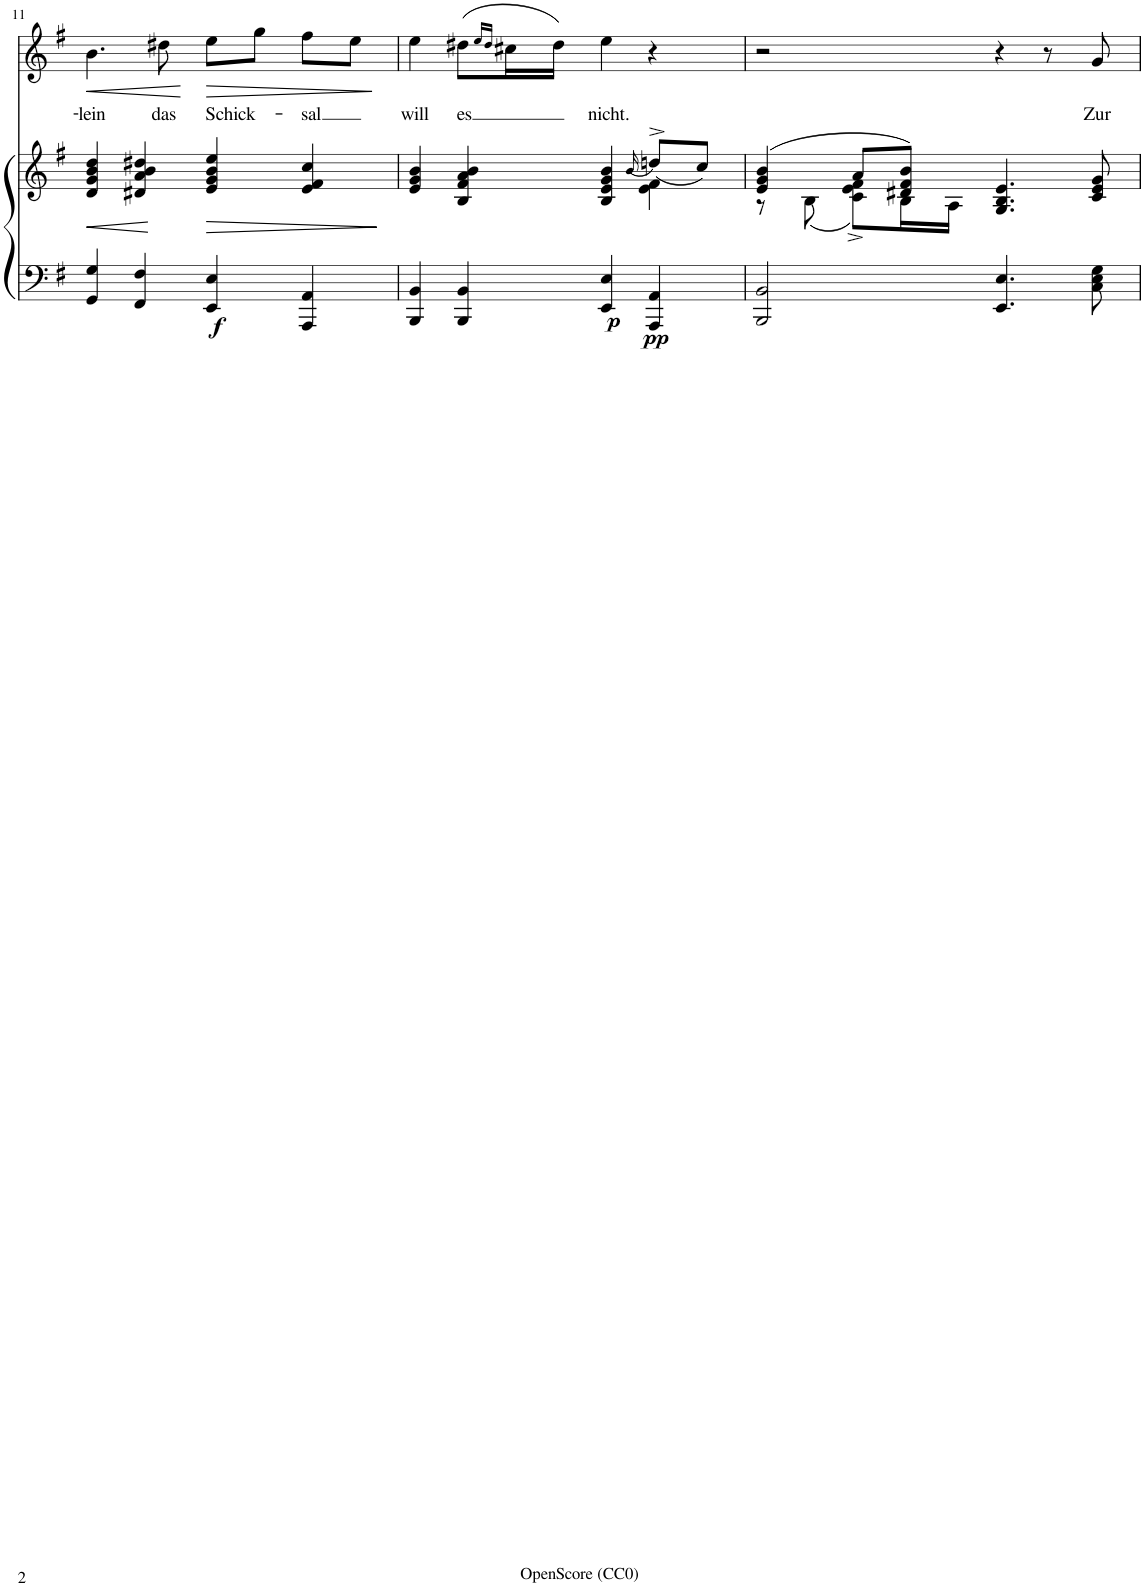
**kern	**kern	**dynam	**kern	**text	**dynam
*part2	*part2	*part2	*part1	*part1	*part1
*staff3	*staff2	*staff2/3	*staff1	*staff1	*staff1
*I"Pianoforte	*	*	*I"Mignon	*	*
*I'Pno	*	*	*	*	*
!!LO:PB:g=z
*clefF4	*clefG2	*	*clefG2	*	*
*k[f#]	*k[f#]	*	*k[f#]	*	*
*G:	*G:	*	*G:	*	*
*M2/2	*M2/2	*	*M2/2	*	*
*met(c|)	*met(c|)	*	*met(c|)	*	*
=11	=11	=11	=11	=11	=11
!	!	!LO:HP:b	!	!LO:LY:b	!LO:HP:b
4GG/ 4G/	4d/ 4g/ 4b/ 4dd/	<	4.b\	-lein	<
4FF#/ 4F#/	4d#X/ 4a/ 4b/ 4dd#X/	.	.	.	.
!	!	!	!	!LO:LY:b	!
.	.	.	8dd#X\	das	.
!	!	!LO:HP:n=1:b	!	!LO:LY:b	!LO:HP:n=1:b
!	!	!LO:DY:n=1:b=2	!	!	!
4EE/ 4E/	4e/ 4g/ 4b/ 4ee/	[ > f	8ee\L	Schick-	[ >
.	.	.	8gg\J	.	.
!	!	!	!	!LO:LY:b	!
4AAA/ 4AA/	4e/ 4f#/ 4cc/	.	8ff#\L	-sal	.
.	.	.	8ee\J	.	.
.	.	.	.	.	]
=12	=12	=12	=12	=12	=12
*	*^	*	*	*	*
!	!	!	!	!	!LO:LY:b	!
4BBB/ 4BB/	4e/ 4g/ 4b/	2.ryy	.	4ee\	will	.
!	!	!	!	!	!LO:LY:b	!
4BBB/ 4BB/	4B/ 4f#/ 4a/ 4b/	.	]	(8dd#X\L	es	.
.	.	.	.	16qee/LL	.	.
.	.	.	.	16qdd#/JJ	.	.
.	.	.	.	16cc#X\L	.	.
.	.	.	.	16dd#\JJ)	.	.
!	!	!	!LO:DY:b=2	!	!LO:LY:b	!
4EE/ 4E/	4B/ 4e/ 4g/ 4b/	.	p	4ee\	nicht.	.
.	.	(16qb/	.	.	.	.
!	!	!	!LO:DY:b=2	!	!	!
4AAA/ 4AA/	4e\ 4f#\	(8ddn^/L)	pp	4r	.	.
.	.	8cc/J)	.	.	.	.
=13	=13	=13	=13	=13	=13	=13
2BBB/ 2BB/	(4e/ 4g/ 4b/	8r	.	2r	.	.
.	.	(8B\	.	.	.	.
.	8a/L	8c\^ 8e\^ 8f#\^L)	.	.	.	.
.	8d#X/ 8f#/ 8b/J)	16B\L	.	.	.	.
.	.	16A\JJ	.	.	.	.
4.EE/ 4.E/	4.G/ 4.B/ 4.e/	2ryy	.	4r	.	.
.	.	.	.	8r	.	.
!	!	!	!	!	!LO:LY:b	!
8C\ 8E\ 8G\	8c/ 8e/ 8g/	.	.	8g/	Zur	.
*	*v	*v	*	*	*	*
=	=	=	=	=	=
*-	*-	*-	*-	*-	*-
